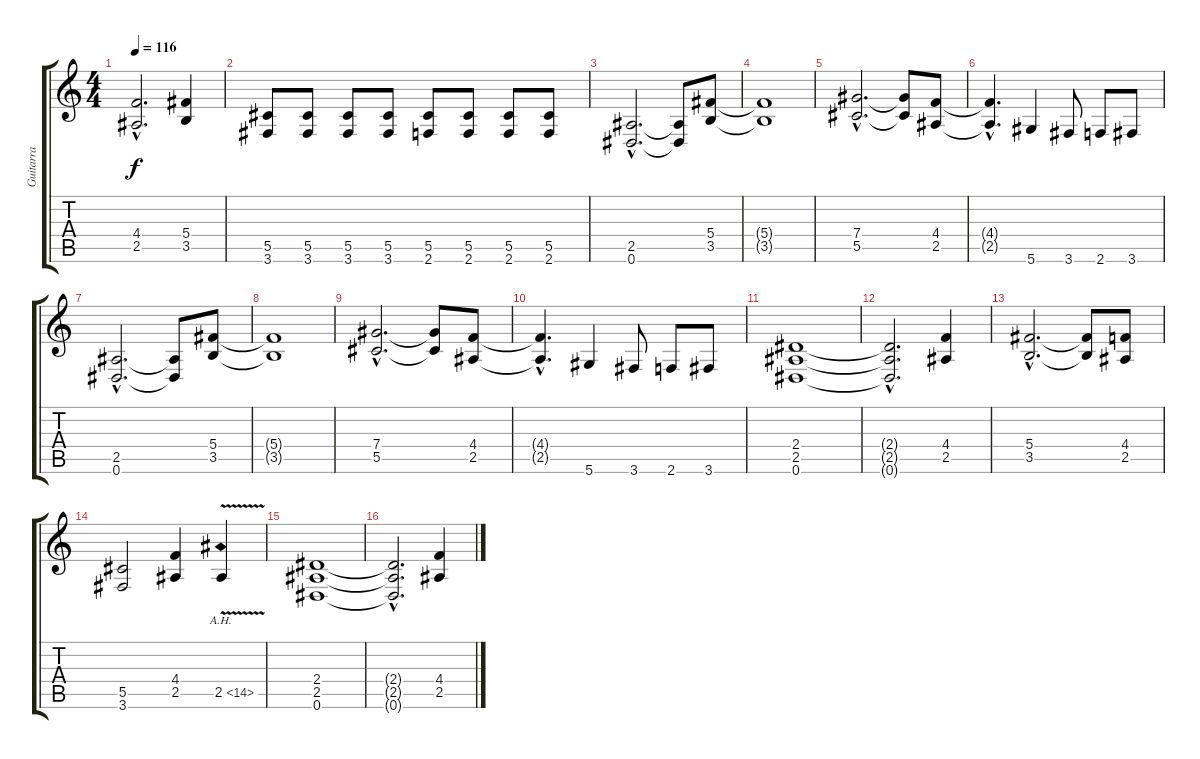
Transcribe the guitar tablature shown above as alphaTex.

\track ("Guitarra" "Guitarra") {instrument distortionguitar}
\staff {score tabs}
\tuning (Eb4 Bb3 Gb3 Db3 Ab2 Eb2) {hide}
\ts (4 4)
\tempo 116
\clef g2
\ks c
(4.4{hac} 2.5{hac}).2{d dy f} (5.4 3.5).4 |
(5.5 3.6).8 (5.5 3.6).8 (5.5 3.6).8 (5.5 3.6).8 (5.5 2.6).8 (5.5 2.6).8 (5.5 2.6).8 (5.5 2.6).8 |
(2.5{hac} 0.6{hac}).2{d} (2.5{t} 0.6{t}).8 (5.4 3.5).8 |
(5.4{t} 3.5{t}).1 |
(7.4{hac} 5.5{hac}).2{d} (7.4{t} 5.5{t}).8 (4.4 2.5).8 |
(4.4{hac t} 2.5{hac t}).4{d} 5.6.4 3.6.8 2.6.8 3.6.8 |
(2.5{hac} 0.6{hac}).2{d} (2.5{t} 0.6{t}).8 (5.4 3.5).8 |
(5.4{t} 3.5{t}).1 |
(7.4{hac} 5.5{hac}).2{d} (7.4{t} 5.5{t}).8 (4.4 2.5).8 |
(4.4{hac t} 2.5{hac t}).4{d} 5.6.4 3.6.8 2.6.8 3.6.8 |
(2.4 2.5 0.6).1 |
(2.4{hac t} 2.5{hac t} 0.6{hac t}).2{d} (4.4 2.5).4 |
(5.4{hac} 3.5{hac}).2{d} (5.4{t} 3.5{t}).8 (4.4 2.5).8 |
(5.5 3.6).2 (4.4 2.5).4 2.5{ah 12 v}.4 |
(2.4 2.5 0.6).1 |
(2.4{hac t} 2.5{hac t} 0.6{hac t}).2{d} (4.4 2.5).4
